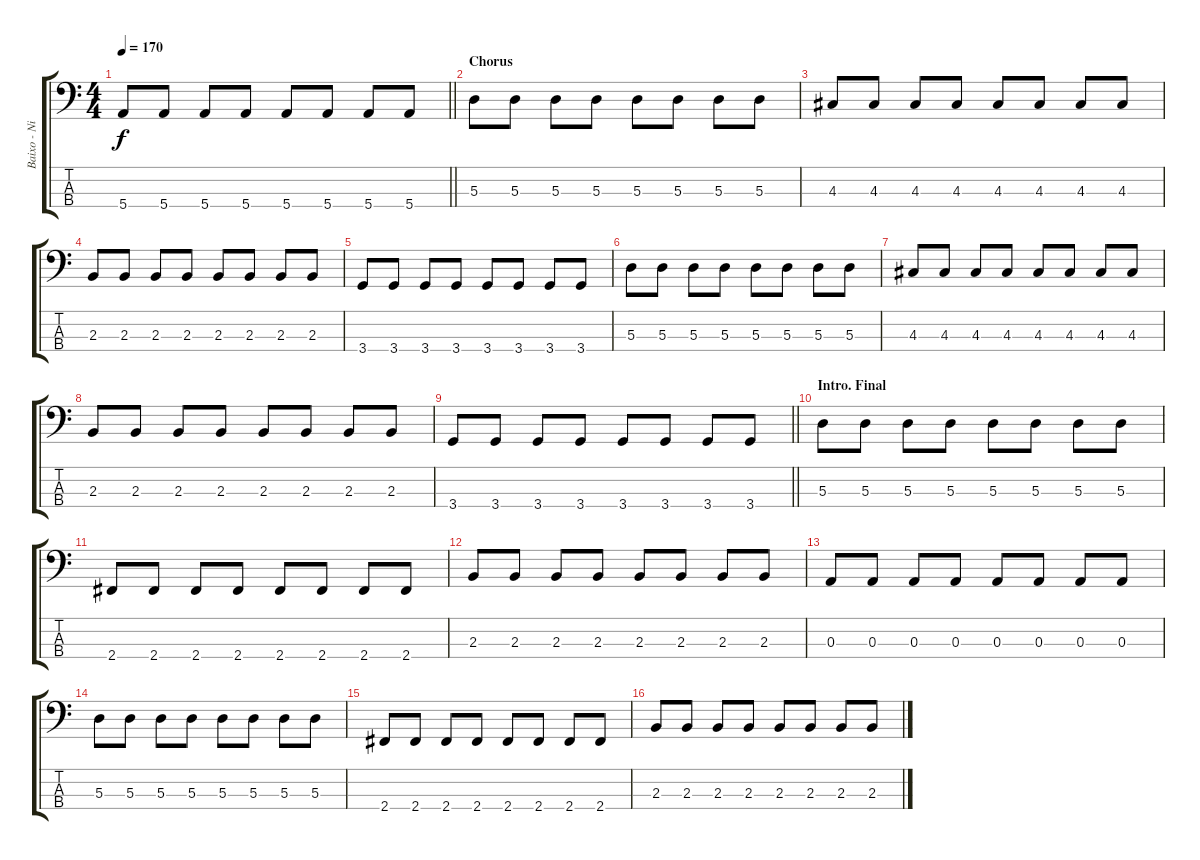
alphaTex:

\track ("Baixo - Nikola" "Baixo - Ni") {instrument electricbasspick}
\staff {score tabs}
\tuning (G2 D2 A1 E1) {hide}
\ts (4 4)
\tempo 170
\clef f4
\barLineRight lightlight
\ks c
5.4.8{dy f} 5.4.8 5.4.8 5.4.8 5.4.8 5.4.8 5.4.8 5.4.8 |
\section ("" "Chorus")
5.3.8 5.3.8 5.3.8 5.3.8 5.3.8 5.3.8 5.3.8 5.3.8 |
4.3.8 4.3.8 4.3.8 4.3.8 4.3.8 4.3.8 4.3.8 4.3.8 |
2.3.8 2.3.8 2.3.8 2.3.8 2.3.8 2.3.8 2.3.8 2.3.8 |
3.4.8 3.4.8 3.4.8 3.4.8 3.4.8 3.4.8 3.4.8 3.4.8 |
5.3.8 5.3.8 5.3.8 5.3.8 5.3.8 5.3.8 5.3.8 5.3.8 |
4.3.8 4.3.8 4.3.8 4.3.8 4.3.8 4.3.8 4.3.8 4.3.8 |
2.3.8 2.3.8 2.3.8 2.3.8 2.3.8 2.3.8 2.3.8 2.3.8 |
\barLineRight lightlight
3.4.8 3.4.8 3.4.8 3.4.8 3.4.8 3.4.8 3.4.8 3.4.8 |
\section ("" "Intro. Final")
5.3.8 5.3.8 5.3.8 5.3.8 5.3.8 5.3.8 5.3.8 5.3.8 |
2.4.8 2.4.8 2.4.8 2.4.8 2.4.8 2.4.8 2.4.8 2.4.8 |
2.3.8 2.3.8 2.3.8 2.3.8 2.3.8 2.3.8 2.3.8 2.3.8 |
0.3.8 0.3.8 0.3.8 0.3.8 0.3.8 0.3.8 0.3.8 0.3.8 |
5.3.8 5.3.8 5.3.8 5.3.8 5.3.8 5.3.8 5.3.8 5.3.8 |
2.4.8 2.4.8 2.4.8 2.4.8 2.4.8 2.4.8 2.4.8 2.4.8 |
2.3.8 2.3.8 2.3.8 2.3.8 2.3.8 2.3.8 2.3.8 2.3.8
